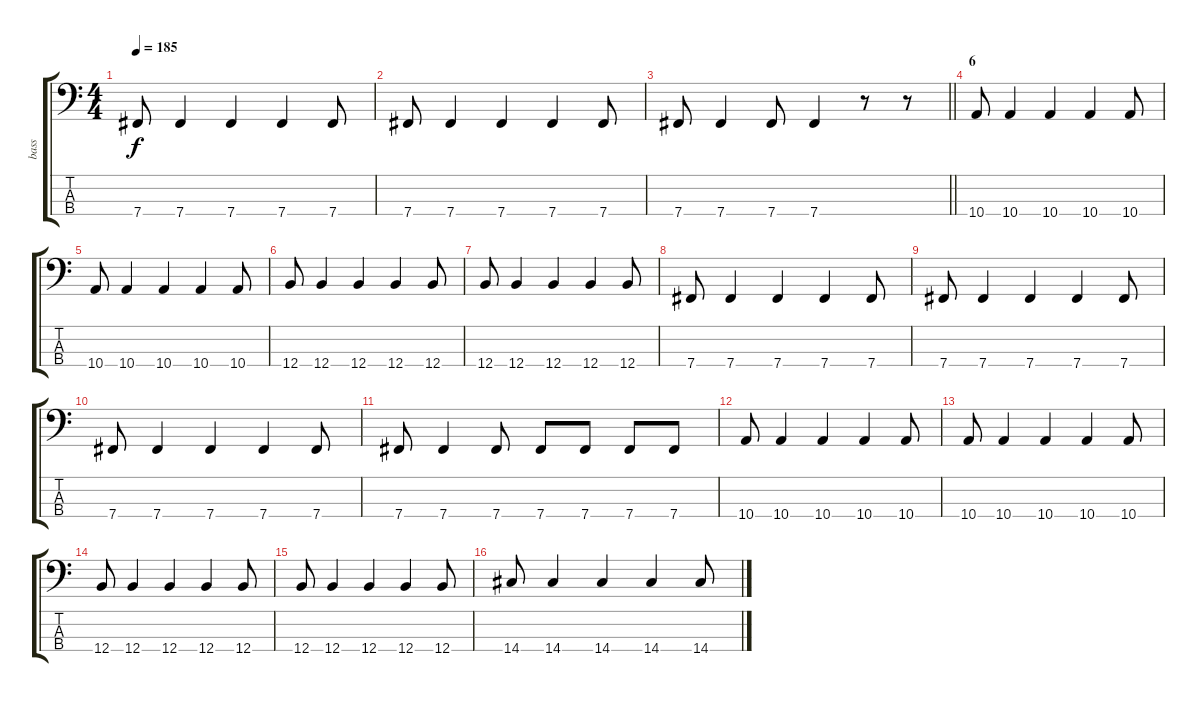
\track ("bass" "bass") {instrument electricbasspick}
\staff {score tabs}
\tuning (E2 B1 Gb1 B0) {hide}
\ts (4 4)
\tempo 185
\clef f4
\ks c
7.4.8{dy f} 7.4.4 7.4.4 7.4.4 7.4.8 |
7.4.8 7.4.4 7.4.4 7.4.4 7.4.8 |
\barLineRight lightlight
7.4.8 7.4.4 7.4.8 7.4.4 r.8 r.8 |
\section ("" "6")
10.4.8 10.4.4 10.4.4 10.4.4 10.4.8 |
10.4.8 10.4.4 10.4.4 10.4.4 10.4.8 |
12.4.8 12.4.4 12.4.4 12.4.4 12.4.8 |
12.4.8 12.4.4 12.4.4 12.4.4 12.4.8 |
7.4.8 7.4.4 7.4.4 7.4.4 7.4.8 |
7.4.8 7.4.4 7.4.4 7.4.4 7.4.8 |
7.4.8 7.4.4 7.4.4 7.4.4 7.4.8 |
7.4.8 7.4.4 7.4.8 7.4.8 7.4.8 7.4.8 7.4.8 |
10.4.8 10.4.4 10.4.4 10.4.4 10.4.8 |
10.4.8 10.4.4 10.4.4 10.4.4 10.4.8 |
12.4.8 12.4.4 12.4.4 12.4.4 12.4.8 |
12.4.8 12.4.4 12.4.4 12.4.4 12.4.8 |
14.4.8 14.4.4 14.4.4 14.4.4 14.4.8
